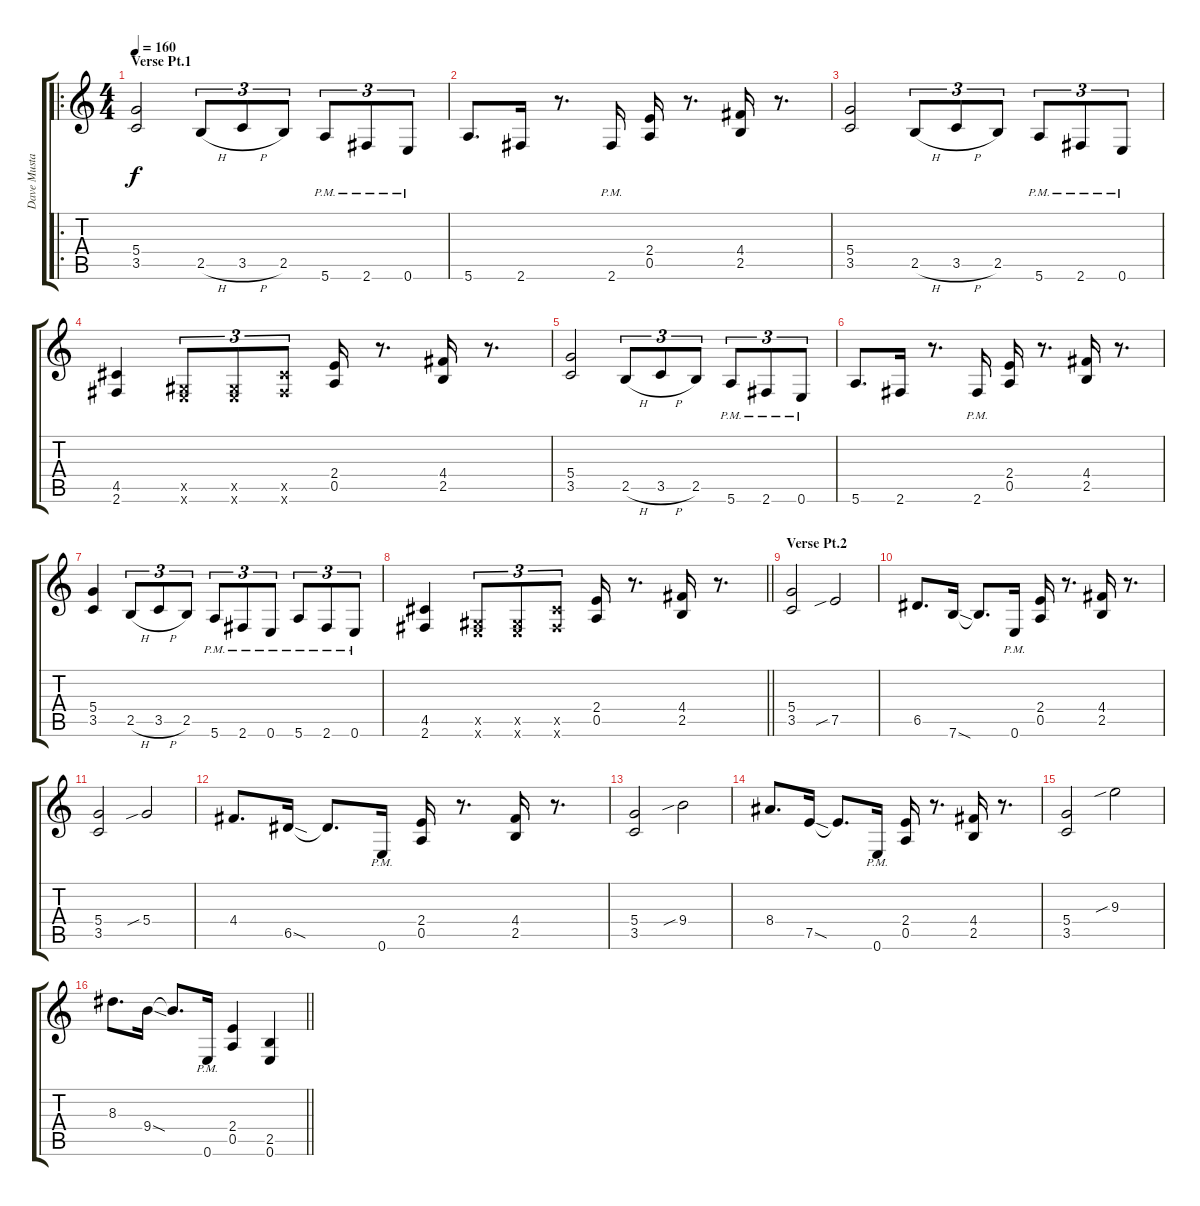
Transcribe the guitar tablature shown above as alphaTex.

\track ("Dave Mustaine" "Dave Musta") {instrument distortionguitar}
\staff {score tabs}
\tuning (E4 B3 G3 D3 A2 E2) {hide}
\ro
\ts (4 4)
\section ("" "Verse Pt.1")
\tempo 160
\clef g2
\ks c
(5.4 3.5).2{dy f} 2.5{h}.8{tu (3 2)} 3.5{h}.8{tu (3 2)} 2.5.8{tu (3 2)} 5.6{pm}.8{tu (3 2)} 2.6{pm}.8{tu (3 2)} 0.6{pm}.8{tu (3 2)} |
5.6.8{d} 2.6.16 r.8{d} 2.6{pm}.16 (2.4 0.5).16 r.8{d} (4.4 2.5).16 r.8{d} |
(5.4 3.5).2 2.5{h}.8{tu (3 2)} 3.5{h}.8{tu (3 2)} 2.5.8{tu (3 2)} 5.6{pm}.8{tu (3 2)} 2.6{pm}.8{tu (3 2)} 0.6{pm}.8{tu (3 2)} |
(4.5 2.6).4 (-1.5{x} 0.6{x}).8{tu (3 2)} (-1.5{x} 0.6{x}).8{tu (3 2)} (4.5{x} 2.6{x}).8{tu (3 2)} (2.4 0.5).16 r.8{d} (4.4 2.5).16 r.8{d} |
(5.4 3.5).2 2.5{h}.8{tu (3 2)} 3.5{h}.8{tu (3 2)} 2.5.8{tu (3 2)} 5.6{pm}.8{tu (3 2)} 2.6{pm}.8{tu (3 2)} 0.6{pm}.8{tu (3 2)} |
5.6.8{d} 2.6.16 r.8{d} 2.6{pm}.16 (2.4 0.5).16 r.8{d} (4.4 2.5).16 r.8{d} |
(5.4 3.5).4 2.5{h}.8{tu (3 2)} 3.5{h}.8{tu (3 2)} 2.5.8{tu (3 2)} 5.6{pm}.8{tu (3 2)} 2.6{pm}.8{tu (3 2)} 0.6{pm}.8{tu (3 2)} 5.6{pm}.8{tu (3 2)} 2.6{pm}.8{tu (3 2)} 0.6{pm}.8{tu (3 2)} |
\barLineRight lightlight
(4.5 2.6).4 (-1.5{x} 0.6{x}).8{tu (3 2)} (-1.5{x} 0.6{x}).8{tu (3 2)} (4.5{x} 2.6{x}).8{tu (3 2)} (2.4 0.5).16 r.8{d} (4.4 2.5).16 r.8{d} |
\section ("" "Verse Pt.2")
(5.4 3.5).2 7.5{sib}.2 |
6.5.8{d} 7.6{sod}.16 7.6{t}.8{d} 0.6{pm}.16 (2.4 0.5).16 r.8{d} (4.4 2.5).16 r.8{d} |
(5.4 3.5).2 5.4{sib}.2 |
4.4.8{d} 6.5{sod}.16 6.5{t}.8{d} 0.6{pm}.16 (2.4 0.5).16 r.8{d} (4.4 2.5).16 r.8{d} |
(5.4 3.5).2 9.4{sib}.2 |
8.4.8{d} 7.5{sod}.16 7.5{t}.8{d} 0.6{pm}.16 (2.4 0.5).16 r.8{d} (4.4 2.5).16 r.8{d} |
(5.4 3.5).2 9.3{sib}.2 |
\barLineRight lightlight
8.3.8{d} 9.4{sod}.16 9.4{t}.8{d} 0.6{pm}.16 (2.4 0.5).4 (2.5 0.6).4
